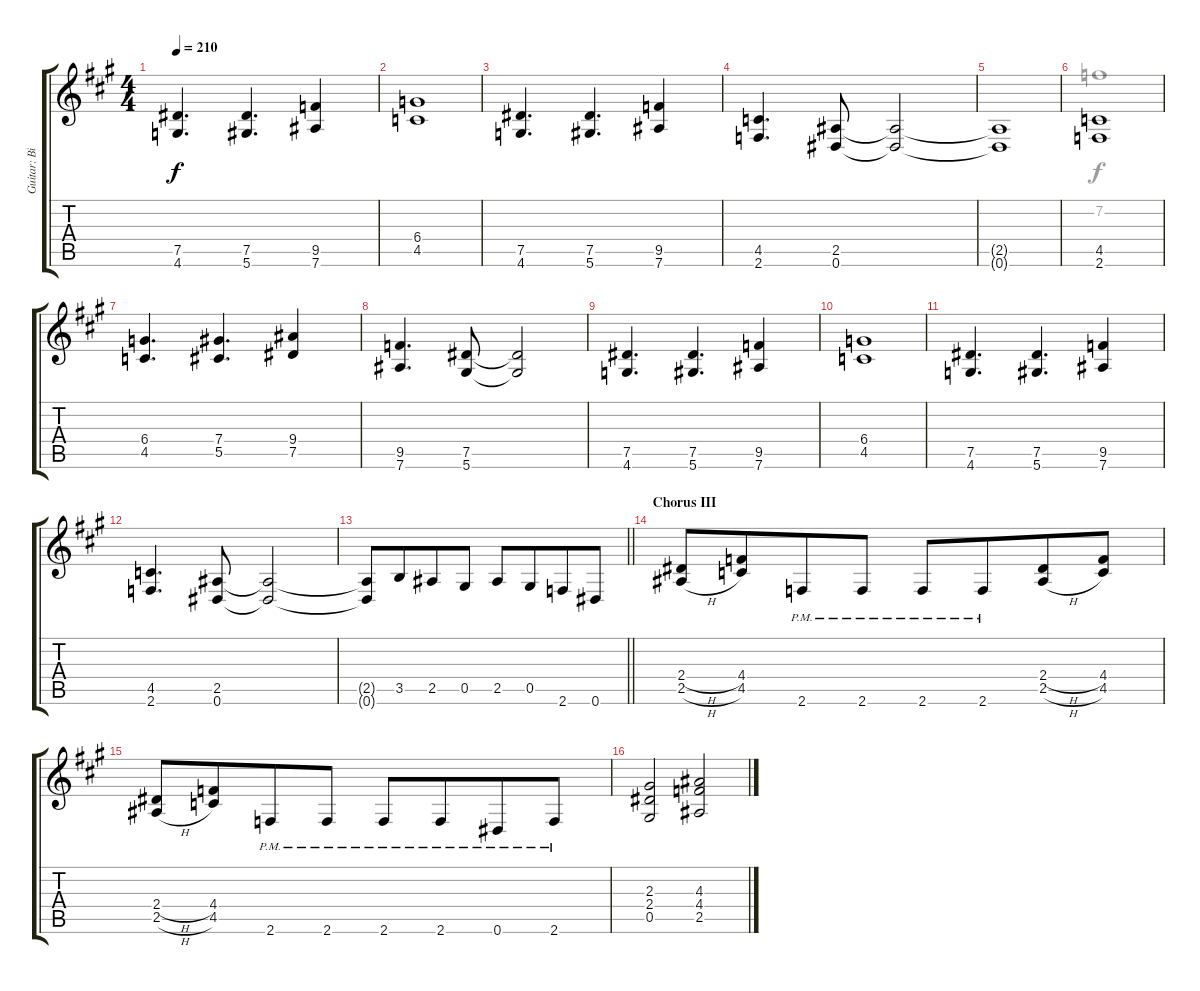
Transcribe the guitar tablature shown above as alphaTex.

\track ("Guitar: Billy" "Guitar: Bi") {instrument distortionguitar}
\staff {score tabs}
\tuning (Eb4 Bb3 Gb3 Db3 Ab2 Eb2) {hide}
\voice
\ts (4 4)
\tempo 210
\clef g2
\ks a
(7.5 4.6).4{d dy f} (7.5 5.6).4{d} (9.5 7.6).4 |
(6.4 4.5).1 |
(7.5 4.6).4{d} (7.5 5.6).4{d} (9.5 7.6).4 |
(4.5 2.6).4{d} (2.5 0.6).8 (2.5{t} 0.6{t}).2 |
(2.5{t} 0.6{t}).1 |
(4.5 2.6).1 |
(6.4 4.5).4{d} (7.4 5.5).4{d} (9.4 7.5).4 |
(9.5 7.6).4{d} (7.5 5.6).8 (7.5{t} 5.6{t}).2 |
(7.5 4.6).4{d} (7.5 5.6).4{d} (9.5 7.6).4 |
(6.4 4.5).1 |
(7.5 4.6).4{d} (7.5 5.6).4{d} (9.5 7.6).4 |
(4.5 2.6).4{d} (2.5 0.6).8 (2.5{t} 0.6{t}).2 |
\barLineRight lightlight
(2.5{t} 0.6{t}).8 3.5.8{beam merge} 2.5.8 0.5.8 2.5.8 0.5.8{beam merge} 2.6.8 0.6.8 |
\section ("" "Chorus III")
(2.4{h} 2.5{h}).8 (4.4 4.5).8{beam merge} 2.6{pm}.8 2.6{pm}.8 2.6{pm}.8 2.6{pm}.8{beam merge} (2.4{h} 2.5{h}).8 (4.4 4.5).8 |
(2.4{h} 2.5{h}).8 (4.4 4.5).8{beam merge} 2.6{pm}.8 2.6{pm}.8 2.6{pm}.8 2.6{pm}.8{beam merge} 0.6{pm}.8 2.6{pm}.8 |
(2.3 2.4 0.5).2 (4.3 4.4 2.5).2
\voice
\clef g2
\ottava regular
\simile none
\ks a
|
|
|
|
|
7.2.1 |
|
|
|
|
|
|
\barLineRight lightlight
|
|
|
